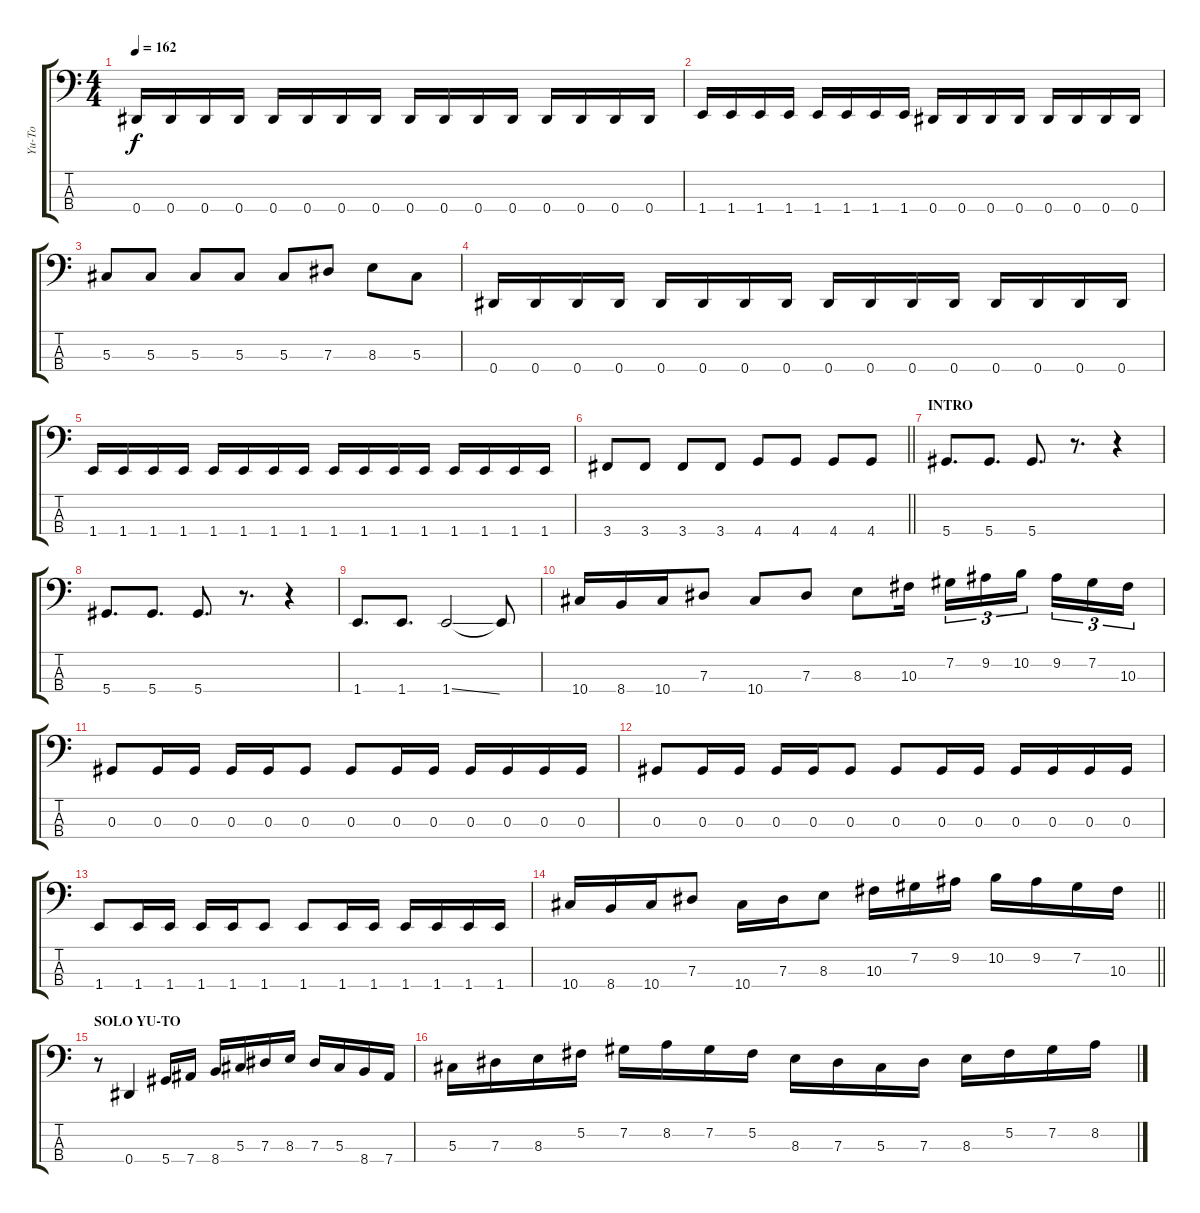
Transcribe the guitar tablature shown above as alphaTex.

\track ("Yu-To" "Yu-To") {instrument electricbassfinger}
\staff {score tabs}
\tuning (Gb2 Db2 Ab1 Eb1) {hide}
\ts (4 4)
\tempo 162
\clef f4
\ks c
0.4.16{dy f} 0.4.16 0.4.16 0.4.16 0.4.16 0.4.16 0.4.16 0.4.16 0.4.16 0.4.16 0.4.16 0.4.16 0.4.16 0.4.16 0.4.16 0.4.16 |
1.4.16 1.4.16 1.4.16 1.4.16 1.4.16 1.4.16 1.4.16 1.4.16 0.4.16 0.4.16 0.4.16 0.4.16 0.4.16 0.4.16 0.4.16 0.4.16 |
5.3.8 5.3.8 5.3.8 5.3.8 5.3.8 7.3.8 8.3.8 5.3.8 |
0.4.16 0.4.16 0.4.16 0.4.16 0.4.16 0.4.16 0.4.16 0.4.16 0.4.16 0.4.16 0.4.16 0.4.16 0.4.16 0.4.16 0.4.16 0.4.16 |
1.4.16 1.4.16 1.4.16 1.4.16 1.4.16 1.4.16 1.4.16 1.4.16 1.4.16 1.4.16 1.4.16 1.4.16 1.4.16 1.4.16 1.4.16 1.4.16 |
\barLineRight lightlight
3.4.8 3.4.8 3.4.8 3.4.8 4.4.8 4.4.8 4.4.8 4.4.8 |
\section ("" "INTRO")
5.4.8{d} 5.4.8{d} 5.4.8{d} r.8{d} r.4 |
5.4.8{d} 5.4.8{d} 5.4.8{d} r.8{d} r.4 |
1.4.8{d} 1.4.8{d} 1.4{ss}.2 1.4{t}.8 |
10.4.16 8.4.16 10.4.16 7.3.8 10.4.8 7.3.8 8.3.8 10.3.16 7.2.16{tu (3 2)} 9.2.16{tu (3 2)} 10.2.16{tu (3 2) beam splitsecondary} 9.2.16{tu (3 2)} 7.2.16{tu (3 2)} 10.3.16{tu (3 2)} |
0.3.8 0.3.16 0.3.16 0.3.16 0.3.16 0.3.8 0.3.8 0.3.16 0.3.16 0.3.16 0.3.16 0.3.16 0.3.16 |
0.3.8 0.3.16 0.3.16 0.3.16 0.3.16 0.3.8 0.3.8 0.3.16 0.3.16 0.3.16 0.3.16 0.3.16 0.3.16 |
1.4.8 1.4.16 1.4.16 1.4.16 1.4.16 1.4.8 1.4.8 1.4.16 1.4.16 1.4.16 1.4.16 1.4.16 1.4.16 |
\barLineRight lightlight
10.4.16 8.4.16 10.4.16 7.3.8 10.4.16 7.3.16 8.3.8 10.3.16 7.2.16 9.2.16 10.2.16 9.2.16 7.2.16 10.3.16 |
\section ("" "SOLO YU-TO")
r.8 0.4.4 5.4.16 7.4.16 8.4.16 5.3.16 7.3.16 8.3.16 7.3.16 5.3.16 8.4.16 7.4.16 |
5.3.16 7.3.16 8.3.16 5.2.16 7.2.16 8.2.16 7.2.16 5.2.16 8.3.16 7.3.16 5.3.16 7.3.16 8.3.16 5.2.16 7.2.16 8.2.16
